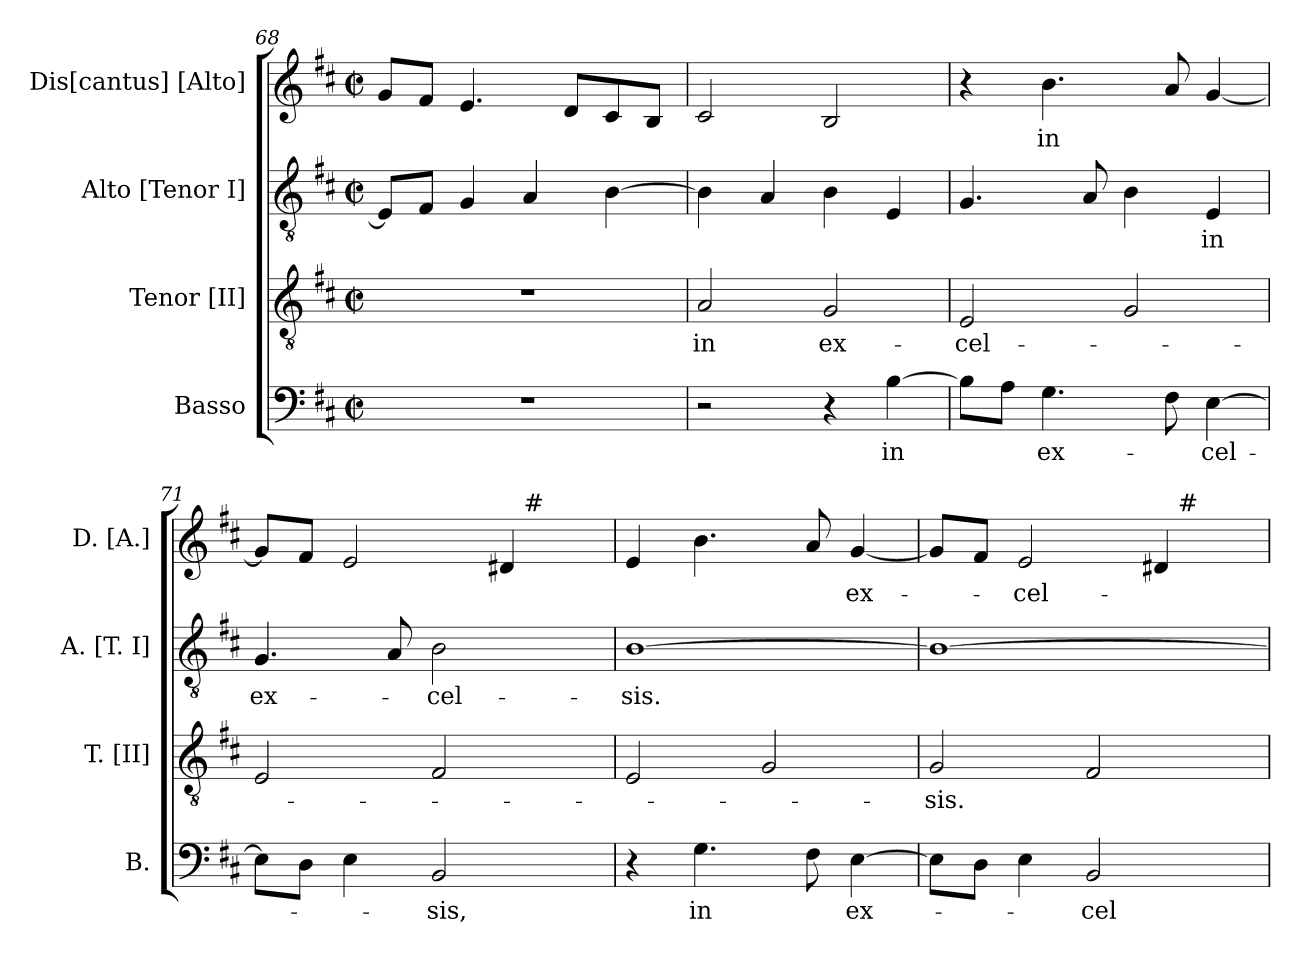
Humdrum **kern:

**kern	**text	**kern	**text	**kern	**text	**kern	**text
*part4	*part4	*part3	*part3	*part2	*part2	*part1	*part1
*staff4	*staff4	*staff3	*staff3	*staff2	*staff2	*staff1	*staff1
*I"Basso	*	*I"Tenor [II]	*	*I"Alto [Tenor I]	*	*I"Dis[cantus] [Alto]	*
*I'B.	*	*I'T. [II]	*	*I'A. [T. I]	*	*I'D. [A.]	*
*clefF4	*	*clefGv2	*	*clefGv2	*	*clefG2	*
*	*	*ITrd7c12	*	*ITrd7c12	*	*	*
*k[f#c#]	*	*k[f#c#]	*	*k[f#c#]	*	*k[f#c#]	*
*D:	*	*D:	*	*D:	*	*D:	*
*M2/2	*	*M2/2	*	*M2/2	*	*M2/2	*
*met(c|)	*	*met(c|)	*	*met(c|)	*	*met(c|)	*
=68	=68	=68	=68	=68	=68	=68	=68
1r	.	1r	.	8EEi/L]	.	8gi/L	.
.	.	.	.	8FF#i/J	.	8f#i/J	.
.	.	.	.	4GGi/	.	4.ei/	.
.	.	.	.	4AAi/	.	.	.
.	.	.	.	.	.	8di/L	.
.	.	.	.	[>4BBi\	.	8c#i/	.
.	.	.	.	.	.	8Bi/J	.
=69	=69	=69	=69	=69	=69	=69	=69
!	!	!	!LO:LY:b:color=#000000	!	!	!	!
2r	.	2AAi/	in	4BBi\]	.	2c#i/	.
.	.	.	.	4AAi/	.	.	.
!	!	!	!LO:LY:b:color=#000000	!	!	!	!
4r	.	2GGi/	ex-	4BBi\	.	2Bi/	.
!	!LO:LY:b:color=#000000	!	!	!	!	!	!
[>4Bi\	in	.	.	4EEi/	.	.	.
!!LO:PB:g=z
=70	=70	=70	=70	=70	=70	=70	=70
!	!	!	!LO:LY:b:color=#000000	!	!	!	!
8Bi\L]	.	2EEi/	-cel-	4.GGi/	.	4r	.
8Ai\J	.	.	.	.	.	.	.
!	!LO:LY:b:color=#000000	!	!	!	!	!	!
!	!	!	!	!	!	!	!LO:LY:b:color=#000000
4.Gi\	ex-	.	.	.	.	4.bi\	in
.	.	.	.	8AAi/	.	.	.
.	.	2GGi/	.	4BBi\	.	.	.
8F#i\	.	.	.	.	.	8ai/	.
!	!LO:LY:b:color=#000000	!	!	!	!	!	!
!	!	!	!	!	!LO:LY:b:color=#000000	!	!
[>4Ei\	-cel-	.	.	4EEi/	in	[<4gi/	.
=71	=71	=71	=71	=71	=71	=71	=71
!	!	!	!	!	!LO:LY:b:color=#000000	!	!
*	*	*	*	*	*	*^	*
8Ei\L]	.	2EEi/	.	4.GGi/	ex-	8gi/L]	2ryy	.
8Di\J	.	.	.	.	.	8f#i/J	.	.
4Ei\	.	.	.	.	.	2ei/	.	.
.	.	.	.	8AAi/	.	.	.	.
!	!LO:LY:b:color=#000000	!	!	!	!	!	!	!
!	!	!	!	!	!LO:LY:b:color=#000000	!	!	!
2BBi/	-sis,	2FF#i/	.	2BBi\	-cel-	.	4ryy	.
.	.	.	.	.	.	4d#i/	32ryy	.
.	.	.	.	.	.	.	256ryy	.
!	!	!	!	!	!	!	!LO:TX:a:t=#	!
.	.	.	.	.	.	.	8ryy	.
.	.	.	.	.	.	.	16ryy	.
.	.	.	.	.	.	.	64..ryy	.
*	*	*	*	*	*	*v	*v	*
=72	=72	=72	=72	=72	=72	=72	=72
*	*	*	*	*	*	*^	*
!	!	!	!	!	!LO:LY:b:color=#000000	!	!	!
*	*	*	*	*	*	*v	*v	*
4r	.	2EEi/	.	[>1BBi	-sis.	4ei/	.
!	!LO:LY:b:color=#000000	!	!	!	!	!	!
4.Gi\	in	.	.	.	.	4.bi\	.
.	.	2GGi/	.	.	.	.	.
8F#i\	.	.	.	.	.	8ai/	.
!	!LO:LY:b:color=#000000	!	!	!	!	!	!
!	!	!	!	!	!	!	!LO:LY:b:color=#000000
[>4Ei\	ex-	.	.	.	.	[<4gi/	ex-
=73	=73	=73	=73	=73	=73	=73	=73
!	!	!	!LO:LY:b:color=#000000	!	!	!	!
*	*	*	*	*	*	*^	*
8Ei\L]	.	2GGi/	-sis.	1BBi_>	.	8gi/L]	2ryy	.
8Di\J	.	.	.	.	.	8f#i/J	.	.
!	!	!	!	!	!	!	!	!LO:LY:b:color=#000000
4Ei\	.	.	.	.	.	2ei/	.	-cel-
!	!LO:LY:b:color=#000000	!	!	!	!	!	!	!
2BBi/	-cel-	2FF#i/	.	.	.	.	4ryy	.
.	.	.	.	.	.	4d#i/	32ryy	.
.	.	.	.	.	.	.	256ryy	.
!	!	!	!	!	!	!	!LO:TX:a:t=#	!
.	.	.	.	.	.	.	8ryy	.
.	.	.	.	.	.	.	16ryy	.
.	.	.	.	.	.	.	64..ryy	.
*	*	*	*	*	*	*v	*v	*
=	=	=	=	=	=	=	=
*-	*-	*-	*-	*-	*-	*-	*-
